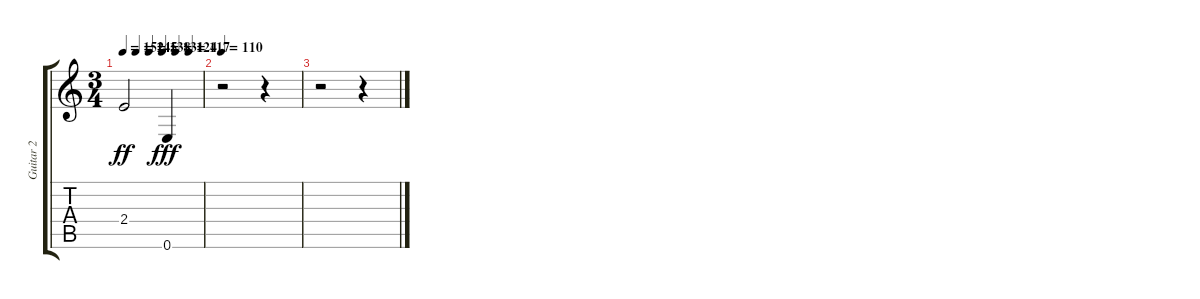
\track ("Guitar 2" "Guitar 2") {instrument acousticguitarnylon}
\staff {score tabs}
\tuning (E4 B3 G3 D3 A2 E2) {hide}
\ts (3 4)
\tempo 152
\tempo (145 0.16666666666666666)
\tempo (138 0.3333333333333333)
\tempo (131 0.5)
\tempo (124 0.6666666666666666)
\tempo (117 0.8333333333333334)
\clef g2
\ks c
2.4.2{dy ff} 0.6.4{dy fff} |
\tempo 110
r.2 r.4 |
r.2 r.4
